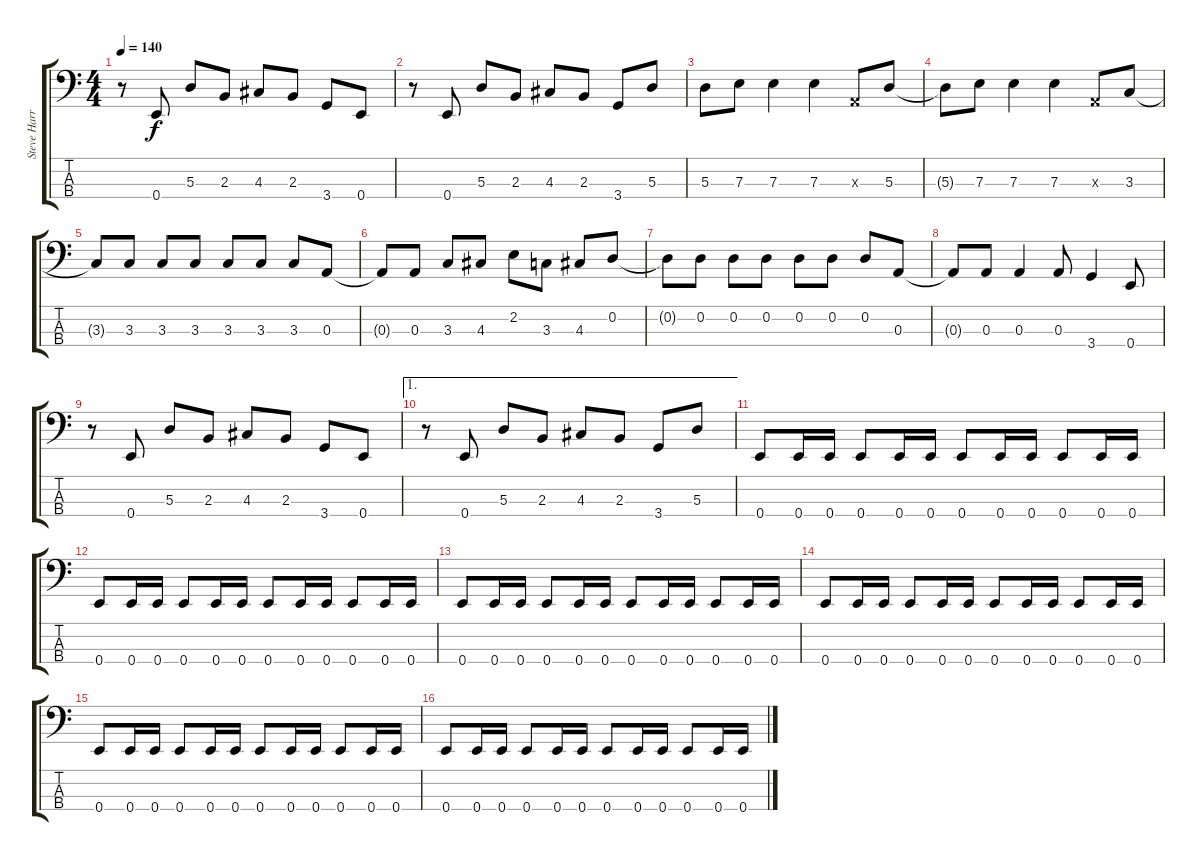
\track ("Steve Harris" "Steve Harr") {instrument electricbassfinger}
\staff {score tabs}
\tuning (G2 D2 A1 E1) {hide}
\ts (4 4)
\tempo 140
\clef f4
\ks c
r.8{dy f} 0.4.8 5.3.8 2.3.8 4.3.8 2.3.8 3.4.8 0.4.8 |
r.8 0.4.8 5.3.8 2.3.8 4.3.8 2.3.8 3.4.8 5.3.8 |
5.3.8 7.3.8 7.3.4 7.3.4 0.3{x}.8 5.3.8 |
5.3{t}.8 7.3.8 7.3.4 7.3.4 0.3{x}.8 3.3.8 |
3.3{t}.8 3.3.8 3.3.8 3.3.8 3.3.8 3.3.8 3.3.8 0.3.8 |
0.3{t}.8 0.3.8 3.3.8 4.3.8 2.2.8 3.3.8 4.3.8 0.2.8 |
0.2{t}.8 0.2.8 0.2.8 0.2.8 0.2.8 0.2.8 0.2.8 0.3.8 |
0.3{t}.8 0.3.8 0.3.4 0.3.8 3.4.4 0.4.8 |
r.8 0.4.8 5.3.8 2.3.8 4.3.8 2.3.8 3.4.8 0.4.8 |
\ae 1
r.8 0.4.8 5.3.8 2.3.8 4.3.8 2.3.8 3.4.8 5.3.8 |
0.4.8 0.4.16 0.4.16 0.4.8 0.4.16 0.4.16 0.4.8 0.4.16 0.4.16 0.4.8 0.4.16 0.4.16 |
0.4.8 0.4.16 0.4.16 0.4.8 0.4.16 0.4.16 0.4.8 0.4.16 0.4.16 0.4.8 0.4.16 0.4.16 |
0.4.8 0.4.16 0.4.16 0.4.8 0.4.16 0.4.16 0.4.8 0.4.16 0.4.16 0.4.8 0.4.16 0.4.16 |
0.4.8 0.4.16 0.4.16 0.4.8 0.4.16 0.4.16 0.4.8 0.4.16 0.4.16 0.4.8 0.4.16 0.4.16 |
0.4.8 0.4.16 0.4.16 0.4.8 0.4.16 0.4.16 0.4.8 0.4.16 0.4.16 0.4.8 0.4.16 0.4.16 |
0.4.8 0.4.16 0.4.16 0.4.8 0.4.16 0.4.16 0.4.8 0.4.16 0.4.16 0.4.8 0.4.16 0.4.16
